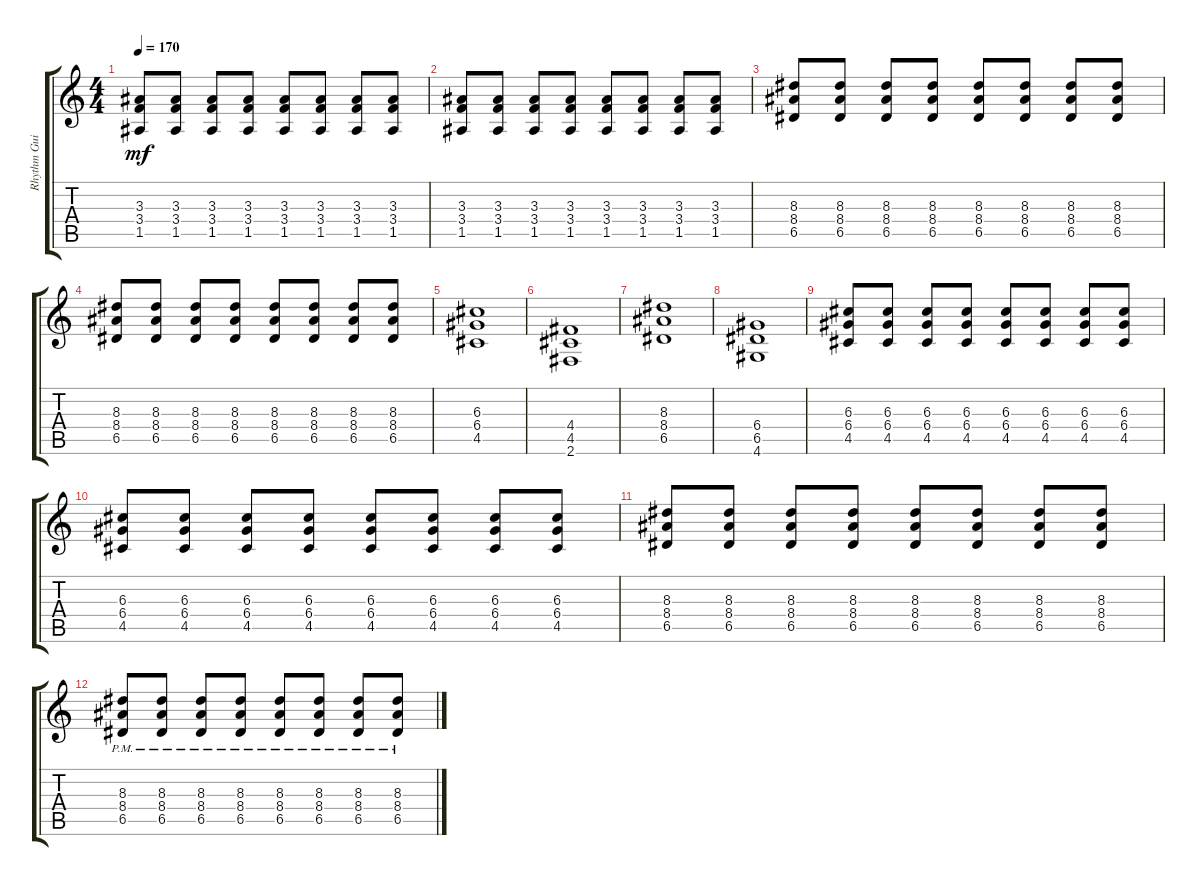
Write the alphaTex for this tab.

\track ("Rhythm Guitar" "Rhythm Gui") {instrument distortionguitar}
\staff {score tabs}
\tuning (E4 B3 G3 D3 A2 E2) {hide}
\ts (4 4)
\tempo 170
\clef g2
\ks c
(3.3 3.4 1.5).8{dy mf} (3.3 3.4 1.5).8 (3.3 3.4 1.5).8 (3.3 3.4 1.5).8 (3.3 3.4 1.5).8 (3.3 3.4 1.5).8 (3.3 3.4 1.5).8 (3.3 3.4 1.5).8 |
(3.3 3.4 1.5).8 (3.3 3.4 1.5).8 (3.3 3.4 1.5).8 (3.3 3.4 1.5).8 (3.3 3.4 1.5).8 (3.3 3.4 1.5).8 (3.3 3.4 1.5).8 (3.3 3.4 1.5).8 |
(8.3 8.4 6.5).8 (8.3 8.4 6.5).8 (8.3 8.4 6.5).8 (8.3 8.4 6.5).8 (8.3 8.4 6.5).8 (8.3 8.4 6.5).8 (8.3 8.4 6.5).8 (8.3 8.4 6.5).8 |
(8.3 8.4 6.5).8 (8.3 8.4 6.5).8 (8.3 8.4 6.5).8 (8.3 8.4 6.5).8 (8.3 8.4 6.5).8 (8.3 8.4 6.5).8 (8.3 8.4 6.5).8 (8.3 8.4 6.5).8 |
(6.3 6.4 4.5).1 |
(4.4 4.5 2.6).1 |
(8.3 8.4 6.5).1 |
(6.4 6.5 4.6).1 |
(6.3 6.4 4.5).8 (6.3 6.4 4.5).8 (6.3 6.4 4.5).8 (6.3 6.4 4.5).8 (6.3 6.4 4.5).8 (6.3 6.4 4.5).8 (6.3 6.4 4.5).8 (6.3 6.4 4.5).8 |
(6.3 6.4 4.5).8 (6.3 6.4 4.5).8 (6.3 6.4 4.5).8 (6.3 6.4 4.5).8 (6.3 6.4 4.5).8 (6.3 6.4 4.5).8 (6.3 6.4 4.5).8 (6.3 6.4 4.5).8 |
(8.3 8.4 6.5).8 (8.3 8.4 6.5).8 (8.3 8.4 6.5).8 (8.3 8.4 6.5).8 (8.3 8.4 6.5).8 (8.3 8.4 6.5).8 (8.3 8.4 6.5).8 (8.3 8.4 6.5).8 |
(8.3{pm} 8.4{pm} 6.5{pm}).8 (8.3{pm} 8.4{pm} 6.5{pm}).8 (8.3{pm} 8.4{pm} 6.5{pm}).8 (8.3{pm} 8.4{pm} 6.5{pm}).8 (8.3{pm} 8.4{pm} 6.5{pm}).8 (8.3{pm} 8.4{pm} 6.5{pm}).8 (8.3{pm} 8.4{pm} 6.5{pm}).8 (8.3{pm} 8.4{pm} 6.5{pm}).8
